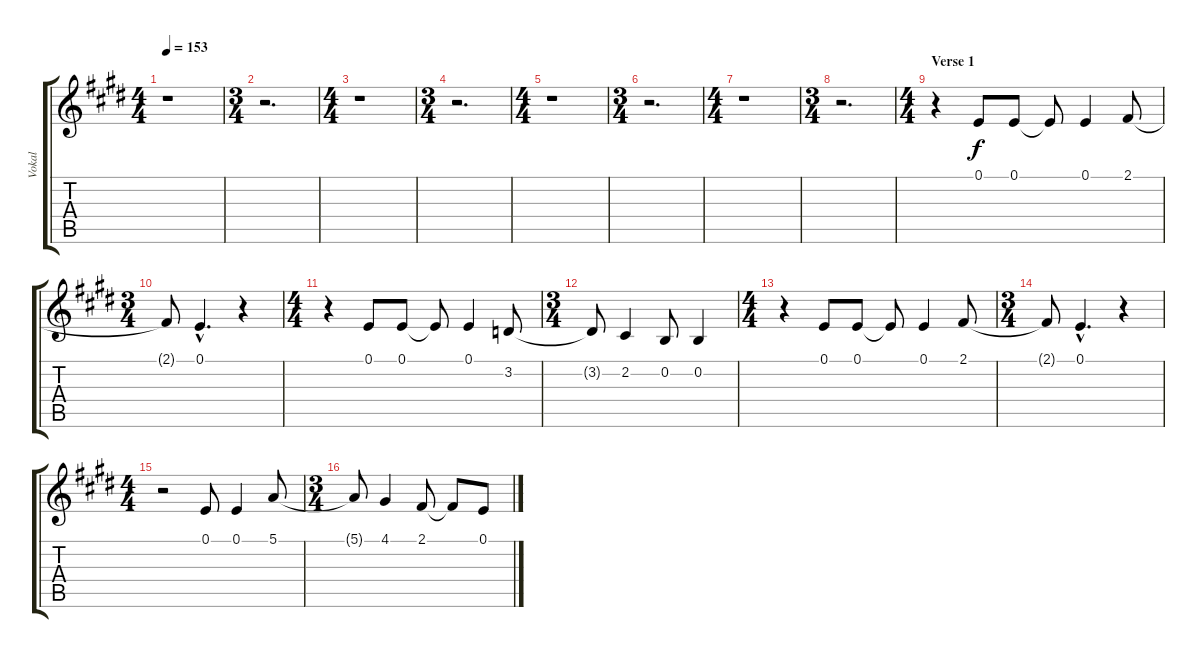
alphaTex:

\track ("Vokal" "Vokal") {instrument viola}
\staff {score tabs}
\tuning (E4 B3 G3 D3 A2 E2) {hide}
\ts (4 4)
\tempo 153
\clef g2
\ks e
r.1{dy f} |
\ts (3 4)
r.2{d} |
\ts (4 4)
r.1 |
\ts (3 4)
r.2{d} |
\ts (4 4)
r.1 |
\ts (3 4)
r.2{d} |
\ts (4 4)
r.1 |
\ts (3 4)
r.2{d} |
\ts (4 4)
\section ("" "Verse 1")
r.4 0.1.8 0.1.8 0.1{t}.8 0.1.4 2.1.8 |
\ts (3 4)
2.1{t}.8 0.1{hac}.4{d} r.4 |
\ts (4 4)
r.4 0.1.8 0.1.8 0.1{t}.8 0.1.4 3.2.8 |
\ts (3 4)
3.2{t}.8 2.2.4 0.2.8 0.2.4 |
\ts (4 4)
r.4 0.1.8 0.1.8 0.1{t}.8 0.1.4 2.1.8 |
\ts (3 4)
2.1{t}.8 0.1{hac}.4{d} r.4 |
\ts (4 4)
r.2 0.1.8 0.1.4 5.1.8 |
\ts (3 4)
5.1{t}.8 4.1.4 2.1.8 2.1{t}.8 0.1.8
